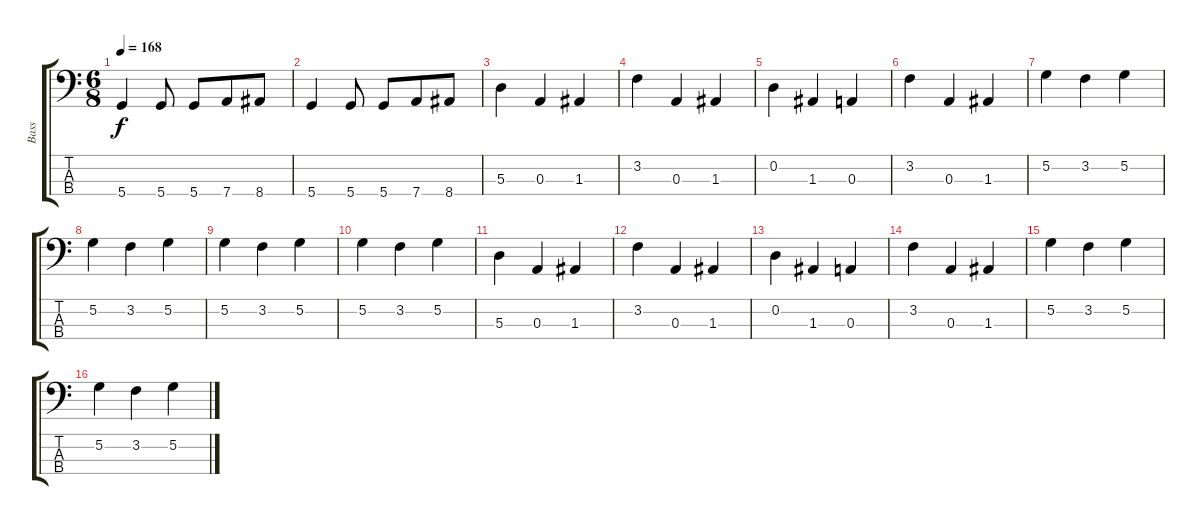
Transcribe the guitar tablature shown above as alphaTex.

\track ("Bass" "Bass") {instrument electricbasspick}
\staff {score tabs}
\tuning (G2 D2 A1 D1) {hide}
\ts (6 8)
\tempo 168
\clef f4
\ks c
5.4.4{dy f} 5.4.8 5.4.8 7.4.8 8.4.8 |
5.4.4 5.4.8 5.4.8 7.4.8 8.4.8 |
5.3.4 0.3.4 1.3.4 |
3.2.4 0.3.4 1.3.4 |
0.2.4 1.3.4 0.3.4 |
3.2.4 0.3.4 1.3.4 |
5.2.4 3.2.4 5.2.4 |
5.2.4 3.2.4 5.2.4 |
5.2.4 3.2.4 5.2.4 |
5.2.4 3.2.4 5.2.4 |
5.3.4 0.3.4 1.3.4 |
3.2.4 0.3.4 1.3.4 |
0.2.4 1.3.4 0.3.4 |
3.2.4 0.3.4 1.3.4 |
5.2.4 3.2.4 5.2.4 |
5.2.4 3.2.4 5.2.4
